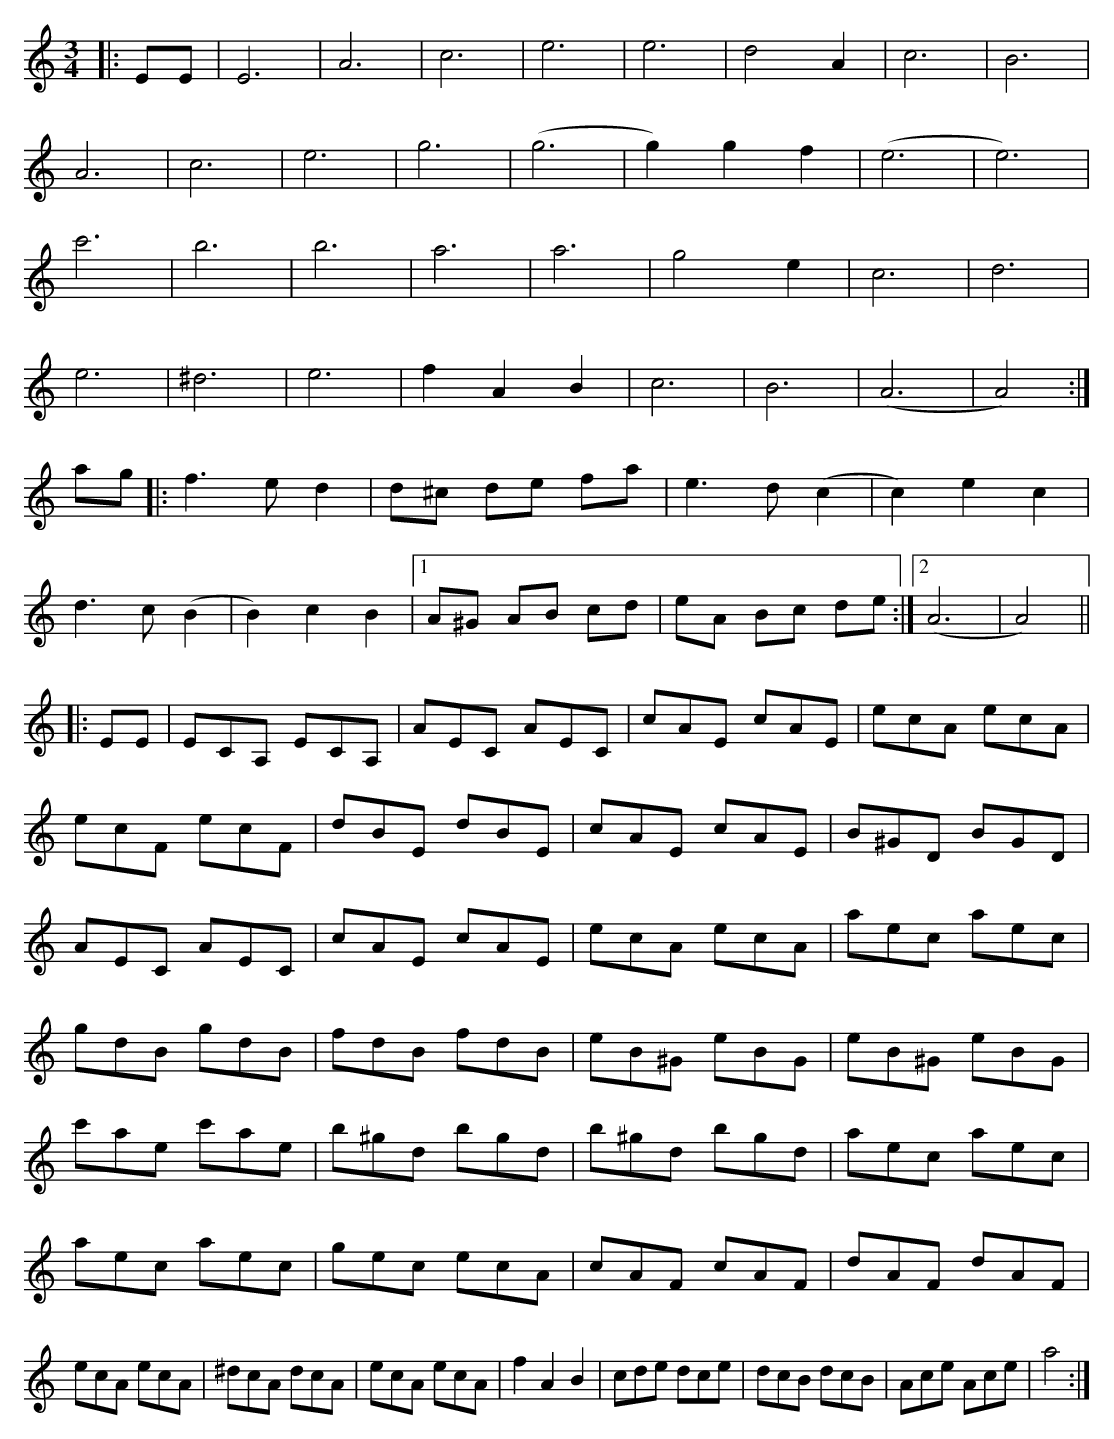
X:1
M:3/4
K:Amin
|:EE|E6|A6|c6|e6|e6|d4A2|c6|B6|
A6|c6|e6|g6|(g6|g2) g2f2|(e6|e6)|
c'6|b6|b6|a6|a6|g4e2|c6|d6|
e6|^d6|e6|f2A2B2|c6|B6|(A6|A4):|
ag|:f3ed2|d^c de fa|e3d (c2|c2) e2c2|
d3c (B2|B2)c2B2|1 A^G AB cd|eA Bc de:|2 (A6|A4)||
|:EE|ECA, ECA,|AEC AEC|cAE cAE|ecA ecA|
ecF ecF|dBE dBE|cAE cAE|B^GD BGD|
AEC AEC|cAE cAE|ecA ecA|aec aec|
gdB gdB|fdB fdB|eB^G eBG|eB^G eBG|
c'ae c'ae|b^gd bgd|b^gd bgd|aec aec|
aec aec|gec ecA|cAF cAF|dAF dAF|
ecA ecA|^dcA dcA|ecA ecA|f2A2B2|cde dce|dcB dcB|Ace Ace|a4:|
